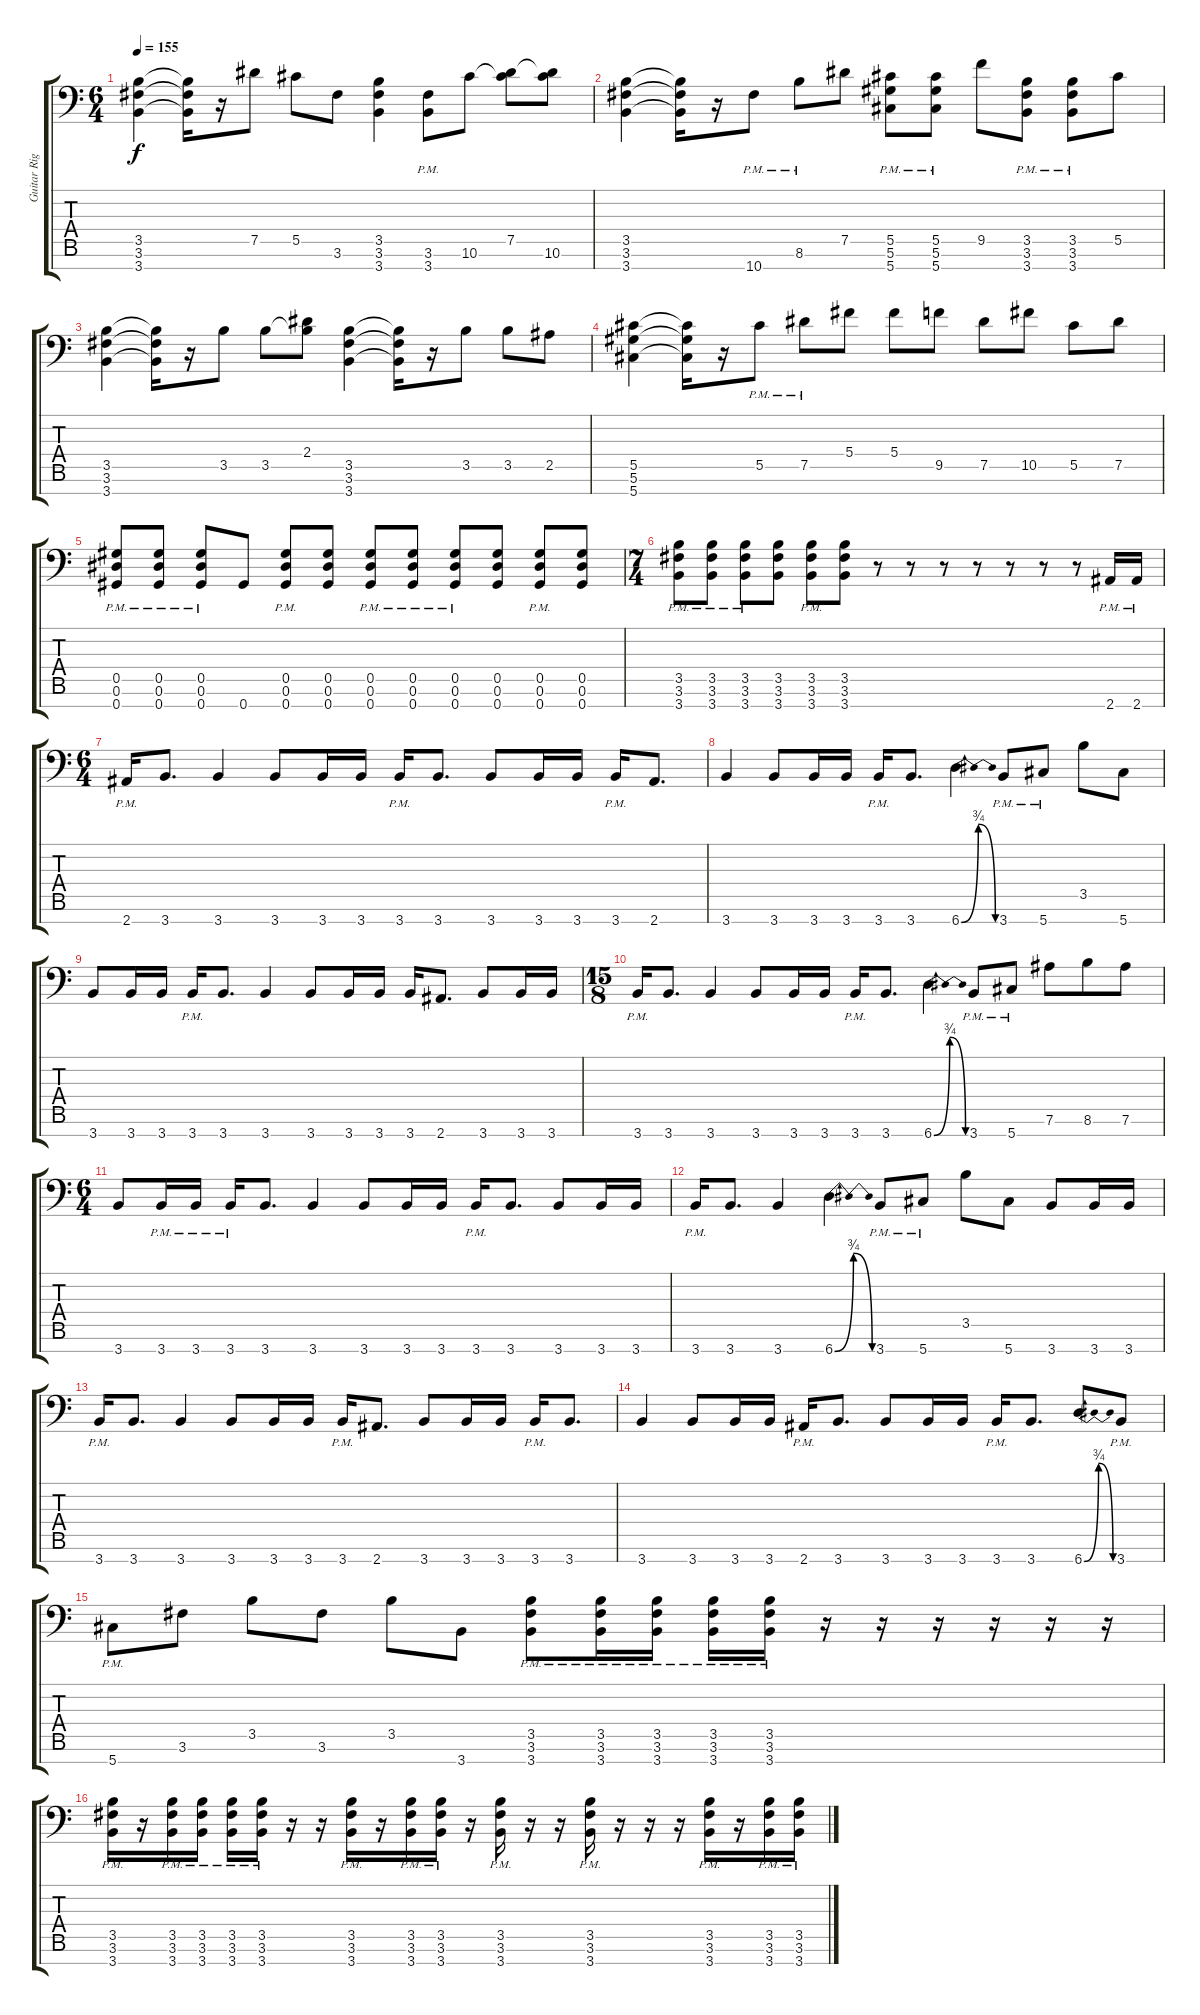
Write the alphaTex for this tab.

\track ("Guitar Right" "Guitar Rig") {instrument distortionguitar}
\staff {score tabs}
\tuning (Eb4 Bb3 Gb3 Db3 Ab2 Eb2 Ab1) {hide}
\ts (6 4)
\tempo 155
\clef f4
\ks c
(3.5 3.6 3.7).4{dy f} (3.5{t} 3.6{t} 3.7{t}).16 r.16 7.5.8 5.5.8 3.6.8 (3.5 3.6 3.7).4 (3.6{pm} 3.7{pm}).8 10.6.8 (7.5 10.6{t}).8 (7.5{t} 10.6).8 |
(3.5 3.6 3.7).4 (3.5{t} 3.6{t} 3.7{t}).16 r.16 10.7{pm}.8 8.6{pm}.8 7.5.8 (5.5{pm} 5.6{pm} 5.7{pm}).8 (5.5{pm} 5.6{pm} 5.7{pm}).8 9.5.8 (3.5{pm} 3.6{pm} 3.7{pm}).8 (3.5{pm} 3.6{pm} 3.7{pm}).8 5.5.8 |
(3.5 3.6 3.7).4 (3.5{t} 3.6{t} 3.7{t}).16 r.16 3.5.8 3.5.8 (2.4 3.5{t}).8 (3.5 3.6 3.7).4 (3.5{t} 3.6{t} 3.7{t}).16 r.16 3.5.8 3.5.8 2.5.8 |
(5.5 5.6 5.7).4 (5.5{t} 5.6{t} 5.7{t}).16 r.16 5.5{pm}.8 7.5{pm}.8 5.4.8 5.4.8 9.5.8 7.5.8 10.5.8 5.5.8 7.5.8 |
(0.5{pm} 0.6{pm} 0.7{pm}).8 (0.5{pm} 0.6{pm} 0.7{pm}).8 (0.5{pm} 0.6{pm} 0.7{pm}).8 0.7.8 (0.5{pm} 0.6{pm} 0.7{pm}).8 (0.5 0.6 0.7).8 (0.5{pm} 0.6{pm} 0.7{pm}).8 (0.5{pm} 0.6{pm} 0.7{pm}).8 (0.5{pm} 0.6{pm} 0.7{pm}).8 (0.5 0.6 0.7).8 (0.5{pm} 0.6{pm} 0.7{pm}).8 (0.5 0.6 0.7).8 |
\ts (7 4)
(3.5{pm} 3.6{pm} 3.7{pm}).8 (3.5{pm} 3.6{pm} 3.7{pm}).8 (3.5{pm} 3.6{pm} 3.7{pm}).8 (3.5 3.6 3.7).8 (3.5{pm} 3.6{pm} 3.7{pm}).8 (3.5 3.6 3.7).8 r.8 r.8 r.8 r.8 r.8 r.8 r.8 2.7{pm}.16 2.7{pm}.16 |
\ts (6 4)
2.7{pm}.16 3.7.8{d} 3.7.4 3.7.8 3.7.16 3.7.16 3.7{pm}.16 3.7.8{d} 3.7.8 3.7.16 3.7.16 3.7{pm}.16 2.7.8{d} |
3.7.4 3.7.8 3.7.16 3.7.16 3.7{pm}.16 3.7.8{d} 6.7{be (bendrelease 0 0 30 3 30 3 60 0)}.4 3.7{pm}.8 5.7{pm}.8 3.5.8 5.7.8 |
3.7.8 3.7.16 3.7.16 3.7{pm}.16 3.7.8{d} 3.7.4 3.7.8 3.7.16 3.7.16 3.7.16 2.7.8{d} 3.7.8 3.7.16 3.7.16 |
\ts (15 8)
3.7{pm}.16 3.7.8{d} 3.7.4 3.7.8 3.7.16 3.7.16 3.7{pm}.16 3.7.8{d} 6.7{be (bendrelease 0 0 30 3 30 3 60 0)}.4 3.7{pm}.8 5.7{pm}.8 7.6.8 8.6.8 7.6.8 |
\ts (6 4)
3.7.8 3.7{pm}.16 3.7{pm}.16 3.7{pm}.16 3.7.8{d} 3.7.4 3.7.8 3.7.16 3.7.16 3.7{pm}.16 3.7.8{d} 3.7.8 3.7.16 3.7.16 |
3.7{pm}.16 3.7.8{d} 3.7.4 6.7{be (bendrelease 0 0 30 3 30 3 60 0)}.4 3.7{pm}.8 5.7{pm}.8 3.5.8 5.7.8 3.7.8 3.7.16 3.7.16 |
3.7{pm}.16 3.7.8{d} 3.7.4 3.7.8 3.7.16 3.7.16 3.7{pm}.16 2.7.8{d} 3.7.8 3.7.16 3.7.16 3.7{pm}.16 3.7.8{d} |
3.7.4 3.7.8 3.7.16 3.7.16 2.7{pm}.16 3.7.8{d} 3.7.8 3.7.16 3.7.16 3.7{pm}.16 3.7.8{d} 6.7{be (bendrelease 0 0 30 3 30 3 60 0)}.8 3.7{pm}.8 |
5.7{pm}.8 3.6.8 3.5.8 3.6.8 3.5.8 3.7.8 (3.5{pm} 3.6{pm} 3.7{pm}).8 (3.5{pm} 3.6{pm} 3.7{pm}).16 (3.5{pm} 3.6{pm} 3.7{pm}).16 (3.5{pm} 3.6{pm} 3.7{pm}).16 (3.5{pm} 3.6{pm} 3.7{pm}).16 r.16 r.16 r.16 r.16 r.16 r.16 |
(3.5{pm} 3.6{pm} 3.7{pm}).16 r.16 (3.5{pm} 3.6{pm} 3.7{pm}).16 (3.5{pm} 3.6{pm} 3.7{pm}).16 (3.5{pm} 3.6{pm} 3.7{pm}).16 (3.5{pm} 3.6{pm} 3.7{pm}).16 r.16 r.16 (3.5{pm} 3.6{pm} 3.7{pm}).16 r.16 (3.5{pm} 3.6{pm} 3.7{pm}).16 (3.5{pm} 3.6{pm} 3.7{pm}).16 r.16 (3.5{pm} 3.6{pm} 3.7{pm}).16 r.16 r.16 (3.5{pm} 3.6{pm} 3.7{pm}).16 r.16 r.16 r.16 (3.5{pm} 3.6{pm} 3.7{pm}).16 r.16 (3.5{pm} 3.6{pm} 3.7{pm}).16 (3.5{pm} 3.6{pm} 3.7{pm}).16
